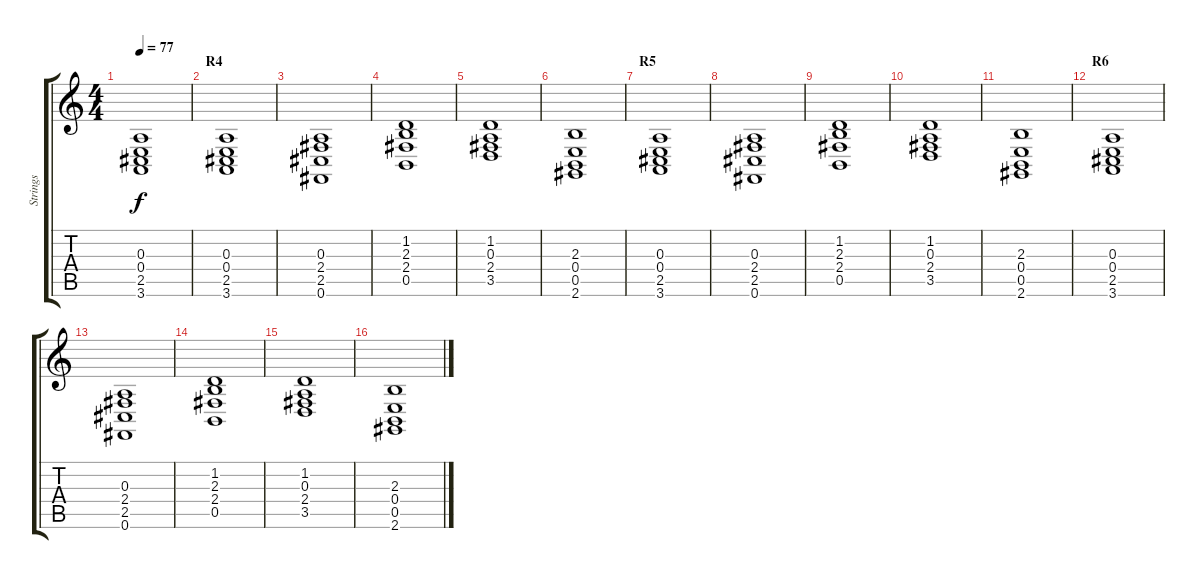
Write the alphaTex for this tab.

\track ("Strings" "Strings") {instrument stringensemble1}
\staff {score tabs}
\tuning (Gb4 Db4 A3 E3 B2 Gb2) {hide}
\ts (4 4)
\tempo 77
\clef g2
\ks c
(0.3 0.4 2.5 3.6).1{dy f} |
\section ("" "R4")
(0.3 0.4 2.5 3.6).1 |
(0.3 2.4 2.5 0.6).1 |
(1.2 2.3 2.4 0.5).1 |
(1.2 0.3 2.4 3.5).1 |
(2.3 0.4 0.5 2.6).1 |
\section ("" "R5")
(0.3 0.4 2.5 3.6).1 |
(0.3 2.4 2.5 0.6).1 |
(1.2 2.3 2.4 0.5).1 |
(1.2 0.3 2.4 3.5).1 |
(2.3 0.4 0.5 2.6).1 |
\section ("" "R6")
(0.3 0.4 2.5 3.6).1 |
(0.3 2.4 2.5 0.6).1 |
(1.2 2.3 2.4 0.5).1 |
(1.2 0.3 2.4 3.5).1 |
(2.3 0.4 0.5 2.6).1
